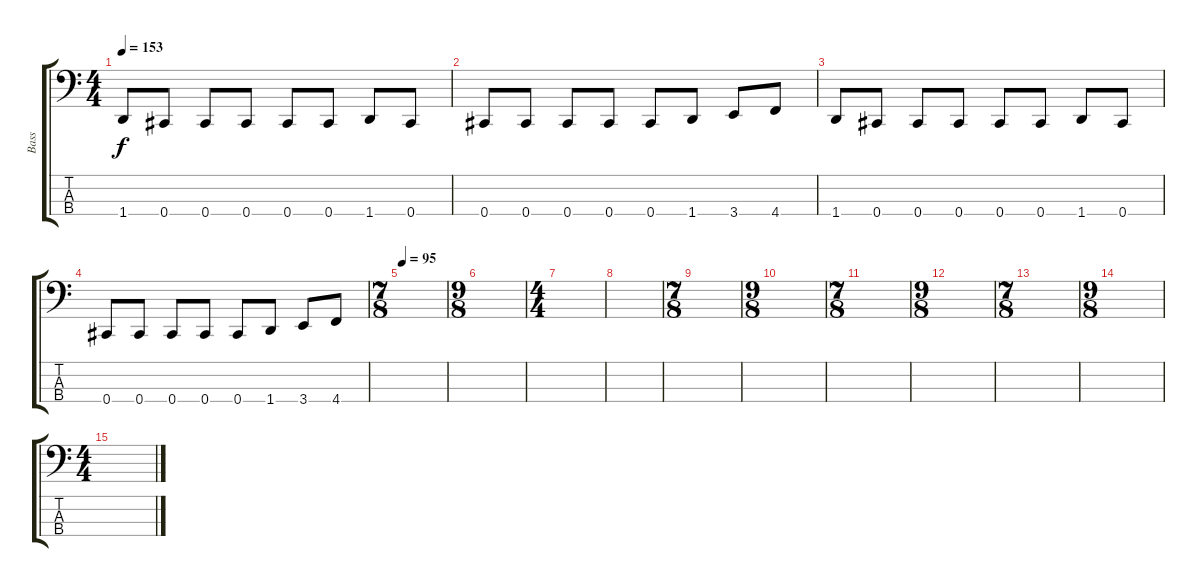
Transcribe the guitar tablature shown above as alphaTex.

\track ("Bass" "Bass") {instrument electricbassfinger}
\staff {score tabs}
\tuning (E2 B1 Gb1 Db1) {hide}
\ts (4 4)
\tempo 153
\clef f4
\ks c
1.4.8{dy f} 0.4.8 0.4.8 0.4.8 0.4.8 0.4.8 1.4.8 0.4.8 |
0.4.8 0.4.8 0.4.8 0.4.8 0.4.8 1.4.8 3.4.8 4.4.8 |
1.4.8 0.4.8 0.4.8 0.4.8 0.4.8 0.4.8 1.4.8 0.4.8 |
0.4.8 0.4.8 0.4.8 0.4.8 0.4.8 1.4.8 3.4.8 4.4.8 |
\ts (7 8)
\tempo 95
|
\ts (9 8)
|
\ts (4 4)
|
|
\ts (7 8)
|
\ts (9 8)
|
\ts (7 8)
|
\ts (9 8)
|
\ts (7 8)
|
\ts (9 8)
|
\ts (4 4)
